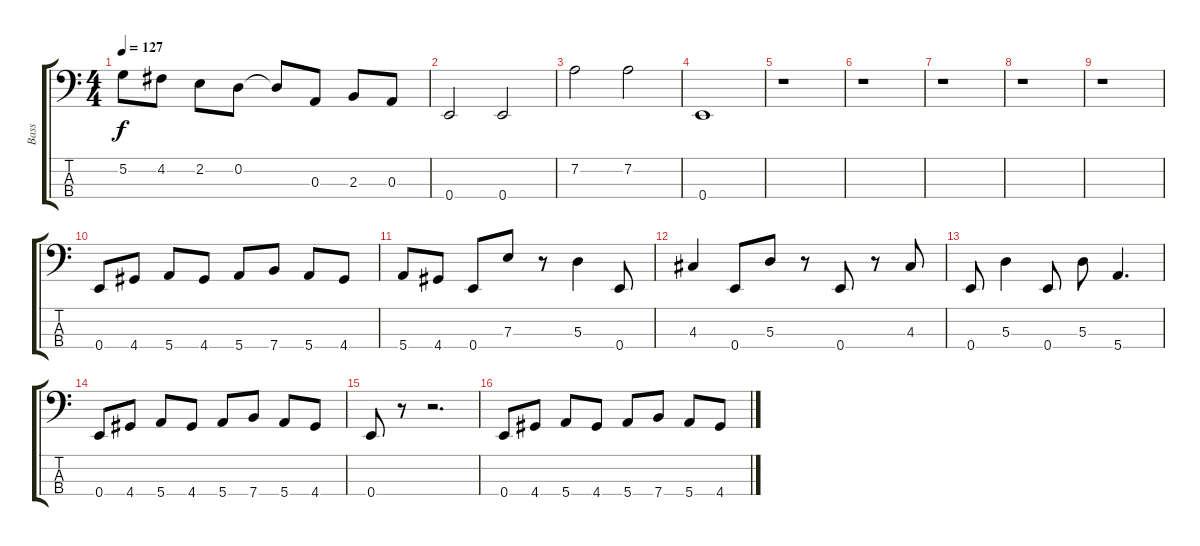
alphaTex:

\track ("Bass" "Bass") {instrument electricbassfinger}
\staff {score tabs}
\tuning (G2 D2 A1 E1) {hide}
\ts (4 4)
\tempo 127
\clef f4
\ks c
5.2.8{dy f} 4.2.8 2.2.8 0.2.8 0.2{t}.8 0.3.8 2.3.8 0.3.8 |
0.4.2 0.4.2 |
7.2.2 7.2.2 |
0.4.1 |
r.1 |
r.1 |
r.1 |
r.1 |
r.1 |
0.4.8 4.4.8 5.4.8 4.4.8 5.4.8 7.4.8 5.4.8 4.4.8 |
5.4.8 4.4.8 0.4.8 7.3.8 r.8 5.3.4 0.4.8 |
4.3.4 0.4.8 5.3.8 r.8 0.4.8 r.8 4.3.8 |
0.4.8 5.3.4 0.4.8 5.3.8 5.4.4{d} |
0.4.8 4.4.8 5.4.8 4.4.8 5.4.8 7.4.8 5.4.8 4.4.8 |
0.4.8 r.8 r.2{d} |
0.4.8 4.4.8 5.4.8 4.4.8 5.4.8 7.4.8 5.4.8 4.4.8
